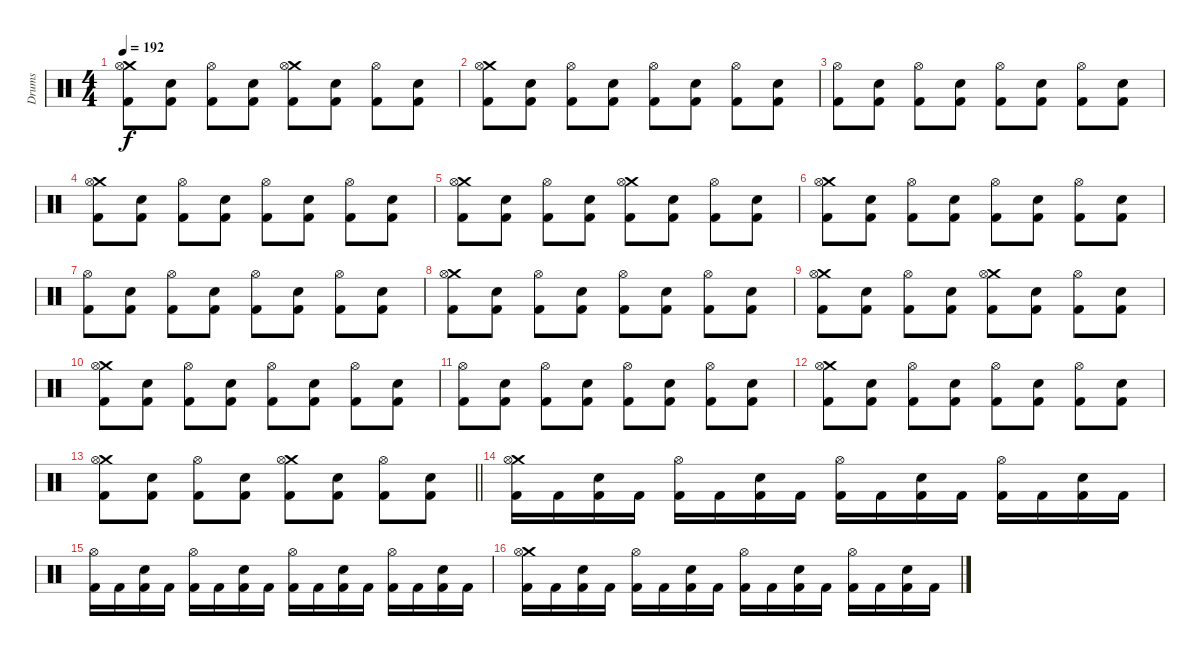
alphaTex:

\track ("Drums" "Drums") {instrument percussion}
\staff {score}
\articulation defaults
\ts (4 4)
\tempo 192
\clef neutral
\ks c
("Crash medium (hit)" "Hi-Hat (open)" "Kick (hit) 2").8{dy f} ("Electric Snare (hit)" "Kick (hit) 2").8 ("Hi-Hat (open)" "Kick (hit) 2").8 ("Electric Snare (hit)" "Kick (hit) 2").8 ("Crash medium (hit)" "Hi-Hat (open)" "Kick (hit) 2").8 ("Electric Snare (hit)" "Kick (hit) 2").8 ("Hi-Hat (open)" "Kick (hit) 2").8 ("Electric Snare (hit)" "Kick (hit) 2").8 |
("Crash medium (hit)" "Hi-Hat (open)" "Kick (hit) 2").8 ("Electric Snare (hit)" "Kick (hit) 2").8 ("Hi-Hat (open)" "Kick (hit) 2").8 ("Electric Snare (hit)" "Kick (hit) 2").8 ("Hi-Hat (open)" "Kick (hit) 2").8 ("Electric Snare (hit)" "Kick (hit) 2").8 ("Hi-Hat (open)" "Kick (hit) 2").8 ("Electric Snare (hit)" "Kick (hit) 2").8 |
("Hi-Hat (open)" "Kick (hit) 2").8 ("Electric Snare (hit)" "Kick (hit) 2").8 ("Hi-Hat (open)" "Kick (hit) 2").8 ("Electric Snare (hit)" "Kick (hit) 2").8 ("Hi-Hat (open)" "Kick (hit) 2").8 ("Electric Snare (hit)" "Kick (hit) 2").8 ("Hi-Hat (open)" "Kick (hit) 2").8 ("Electric Snare (hit)" "Kick (hit) 2").8 |
("Crash medium (hit)" "Hi-Hat (open)" "Kick (hit) 2").8 ("Electric Snare (hit)" "Kick (hit) 2").8 ("Hi-Hat (open)" "Kick (hit) 2").8 ("Electric Snare (hit)" "Kick (hit) 2").8 ("Hi-Hat (open)" "Kick (hit) 2").8 ("Electric Snare (hit)" "Kick (hit) 2").8 ("Hi-Hat (open)" "Kick (hit) 2").8 ("Electric Snare (hit)" "Kick (hit) 2").8 |
("Crash medium (hit)" "Hi-Hat (open)" "Kick (hit) 2").8 ("Electric Snare (hit)" "Kick (hit) 2").8 ("Hi-Hat (open)" "Kick (hit) 2").8 ("Electric Snare (hit)" "Kick (hit) 2").8 ("Crash medium (hit)" "Hi-Hat (open)" "Kick (hit) 2").8 ("Electric Snare (hit)" "Kick (hit) 2").8 ("Hi-Hat (open)" "Kick (hit) 2").8 ("Electric Snare (hit)" "Kick (hit) 2").8 |
("Crash medium (hit)" "Hi-Hat (open)" "Kick (hit) 2").8 ("Electric Snare (hit)" "Kick (hit) 2").8 ("Hi-Hat (open)" "Kick (hit) 2").8 ("Electric Snare (hit)" "Kick (hit) 2").8 ("Hi-Hat (open)" "Kick (hit) 2").8 ("Electric Snare (hit)" "Kick (hit) 2").8 ("Hi-Hat (open)" "Kick (hit) 2").8 ("Electric Snare (hit)" "Kick (hit) 2").8 |
("Hi-Hat (open)" "Kick (hit) 2").8 ("Electric Snare (hit)" "Kick (hit) 2").8 ("Hi-Hat (open)" "Kick (hit) 2").8 ("Electric Snare (hit)" "Kick (hit) 2").8 ("Hi-Hat (open)" "Kick (hit) 2").8 ("Electric Snare (hit)" "Kick (hit) 2").8 ("Hi-Hat (open)" "Kick (hit) 2").8 ("Electric Snare (hit)" "Kick (hit) 2").8 |
("Crash medium (hit)" "Hi-Hat (open)" "Kick (hit) 2").8 ("Electric Snare (hit)" "Kick (hit) 2").8 ("Hi-Hat (open)" "Kick (hit) 2").8 ("Electric Snare (hit)" "Kick (hit) 2").8 ("Hi-Hat (open)" "Kick (hit) 2").8 ("Electric Snare (hit)" "Kick (hit) 2").8 ("Hi-Hat (open)" "Kick (hit) 2").8 ("Electric Snare (hit)" "Kick (hit) 2").8 |
("Crash medium (hit)" "Hi-Hat (open)" "Kick (hit) 2").8 ("Electric Snare (hit)" "Kick (hit) 2").8 ("Hi-Hat (open)" "Kick (hit) 2").8 ("Electric Snare (hit)" "Kick (hit) 2").8 ("Crash medium (hit)" "Hi-Hat (open)" "Kick (hit) 2").8 ("Electric Snare (hit)" "Kick (hit) 2").8 ("Hi-Hat (open)" "Kick (hit) 2").8 ("Electric Snare (hit)" "Kick (hit) 2").8 |
("Crash medium (hit)" "Hi-Hat (open)" "Kick (hit) 2").8 ("Electric Snare (hit)" "Kick (hit) 2").8 ("Hi-Hat (open)" "Kick (hit) 2").8 ("Electric Snare (hit)" "Kick (hit) 2").8 ("Hi-Hat (open)" "Kick (hit) 2").8 ("Electric Snare (hit)" "Kick (hit) 2").8 ("Hi-Hat (open)" "Kick (hit) 2").8 ("Electric Snare (hit)" "Kick (hit) 2").8 |
("Hi-Hat (open)" "Kick (hit) 2").8 ("Electric Snare (hit)" "Kick (hit) 2").8 ("Hi-Hat (open)" "Kick (hit) 2").8 ("Electric Snare (hit)" "Kick (hit) 2").8 ("Hi-Hat (open)" "Kick (hit) 2").8 ("Electric Snare (hit)" "Kick (hit) 2").8 ("Hi-Hat (open)" "Kick (hit) 2").8 ("Electric Snare (hit)" "Kick (hit) 2").8 |
("Crash medium (hit)" "Hi-Hat (open)" "Kick (hit) 2").8 ("Electric Snare (hit)" "Kick (hit) 2").8 ("Hi-Hat (open)" "Kick (hit) 2").8 ("Electric Snare (hit)" "Kick (hit) 2").8 ("Hi-Hat (open)" "Kick (hit) 2").8 ("Electric Snare (hit)" "Kick (hit) 2").8 ("Hi-Hat (open)" "Kick (hit) 2").8 ("Electric Snare (hit)" "Kick (hit) 2").8 |
\barLineRight lightlight
("Crash medium (hit)" "Hi-Hat (open)" "Kick (hit) 2").8 ("Electric Snare (hit)" "Kick (hit) 2").8 ("Hi-Hat (open)" "Kick (hit) 2").8 ("Electric Snare (hit)" "Kick (hit) 2").8 ("Crash medium (hit)" "Hi-Hat (open)" "Kick (hit) 2").8 ("Electric Snare (hit)" "Kick (hit) 2").8 ("Hi-Hat (open)" "Kick (hit) 2").8 ("Electric Snare (hit)" "Kick (hit) 2").8 |
\section ("" "")
("Crash medium (hit)" "Hi-Hat (open)" "Kick (hit) 2").16 "Kick (hit) 2".16 ("Electric Snare (hit)" "Kick (hit) 2").16 "Kick (hit) 2".16 ("Hi-Hat (open)" "Kick (hit) 2").16 "Kick (hit) 2".16 ("Electric Snare (hit)" "Kick (hit) 2").16 "Kick (hit) 2".16 ("Hi-Hat (open)" "Kick (hit) 2").16 "Kick (hit) 2".16 ("Electric Snare (hit)" "Kick (hit) 2").16 "Kick (hit) 2".16 ("Hi-Hat (open)" "Kick (hit) 2").16 "Kick (hit) 2".16 ("Electric Snare (hit)" "Kick (hit) 2").16 "Kick (hit) 2".16 |
("Hi-Hat (open)" "Kick (hit) 2").16 "Kick (hit) 2".16 ("Electric Snare (hit)" "Kick (hit) 2").16 "Kick (hit) 2".16 ("Hi-Hat (open)" "Kick (hit) 2").16 "Kick (hit) 2".16 ("Electric Snare (hit)" "Kick (hit) 2").16 "Kick (hit) 2".16 ("Hi-Hat (open)" "Kick (hit) 2").16 "Kick (hit) 2".16 ("Electric Snare (hit)" "Kick (hit) 2").16 "Kick (hit) 2".16 ("Hi-Hat (open)" "Kick (hit) 2").16 "Kick (hit) 2".16 ("Electric Snare (hit)" "Kick (hit) 2").16 "Kick (hit) 2".16 |
("Crash medium (hit)" "Hi-Hat (open)" "Kick (hit) 2").16 "Kick (hit) 2".16 ("Electric Snare (hit)" "Kick (hit) 2").16 "Kick (hit) 2".16 ("Hi-Hat (open)" "Kick (hit) 2").16 "Kick (hit) 2".16 ("Electric Snare (hit)" "Kick (hit) 2").16 "Kick (hit) 2".16 ("Hi-Hat (open)" "Kick (hit) 2").16 "Kick (hit) 2".16 ("Electric Snare (hit)" "Kick (hit) 2").16 "Kick (hit) 2".16 ("Hi-Hat (open)" "Kick (hit) 2").16 "Kick (hit) 2".16 ("Electric Snare (hit)" "Kick (hit) 2").16 "Kick (hit) 2".16
